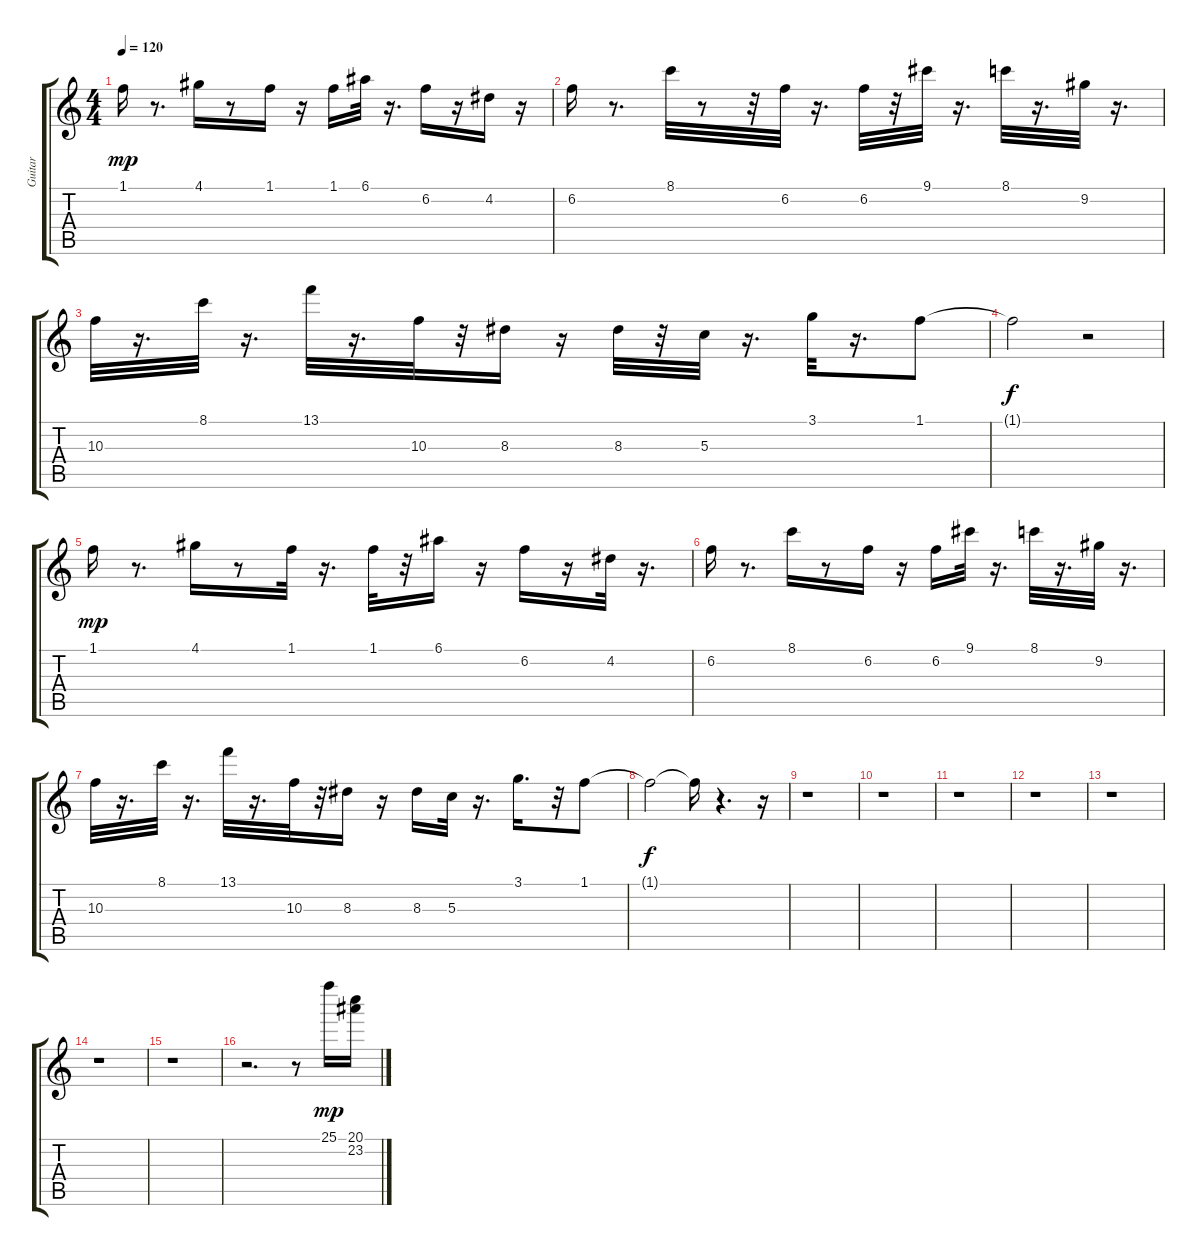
\track ("Guitar" "Guitar") {instrument acousticguitarsteel}
\staff {score tabs}
\tuning (E4 B3 G3 D3 A2 E2) {hide}
\ts (4 4)
\tempo 120
\clef g2
\ks c
1.1.16{dy mp} r.8{d} 4.1.16 r.8 1.1.16 r.16 1.1.16 6.1.32 r.16{d} 6.2.16 r.16 4.2.16 r.16 |
6.2.16 r.8{d} 8.1.32 r.8 r.32 6.2.32 r.16{d} 6.2.32 r.32 9.1.32 r.16{d} 8.1.32 r.16{d} 9.2.32 r.16{d} |
10.3.32 r.16{d} 8.1.32 r.16{d} 13.1.32 r.16{d} 10.3.32 r.32 8.3.16 r.16 8.3.32 r.32 5.3.32 r.16{d} 3.1.32 r.16{d} 1.1.8 |
1.1{t}.2{dy f} r.2 |
1.1.16{dy mp} r.8{d} 4.1.16 r.8 1.1.32 r.16{d} 1.1.32 r.32 6.1.16 r.16 6.2.16 r.16 4.2.32 r.16{d} |
6.2.16 r.8{d} 8.1.16 r.8 6.2.16 r.16 6.2.16 9.1.32 r.16{d} 8.1.32 r.16{d} 9.2.32 r.16{d} |
10.3.32 r.16{d} 8.1.32 r.16{d} 13.1.32 r.16{d} 10.3.32 r.32 8.3.16 r.16 8.3.16 5.3.32 r.16{d} 3.1.16{d} r.32 1.1.8 |
1.1{t}.2{dy f} 1.1{t}.16 r.4{d} r.16 |
r.1 |
r.1 |
r.1 |
r.1 |
r.1 |
r.1 |
r.1 |
r.2{d} r.8 25.1.16{dy mp} (20.1 23.2).16
